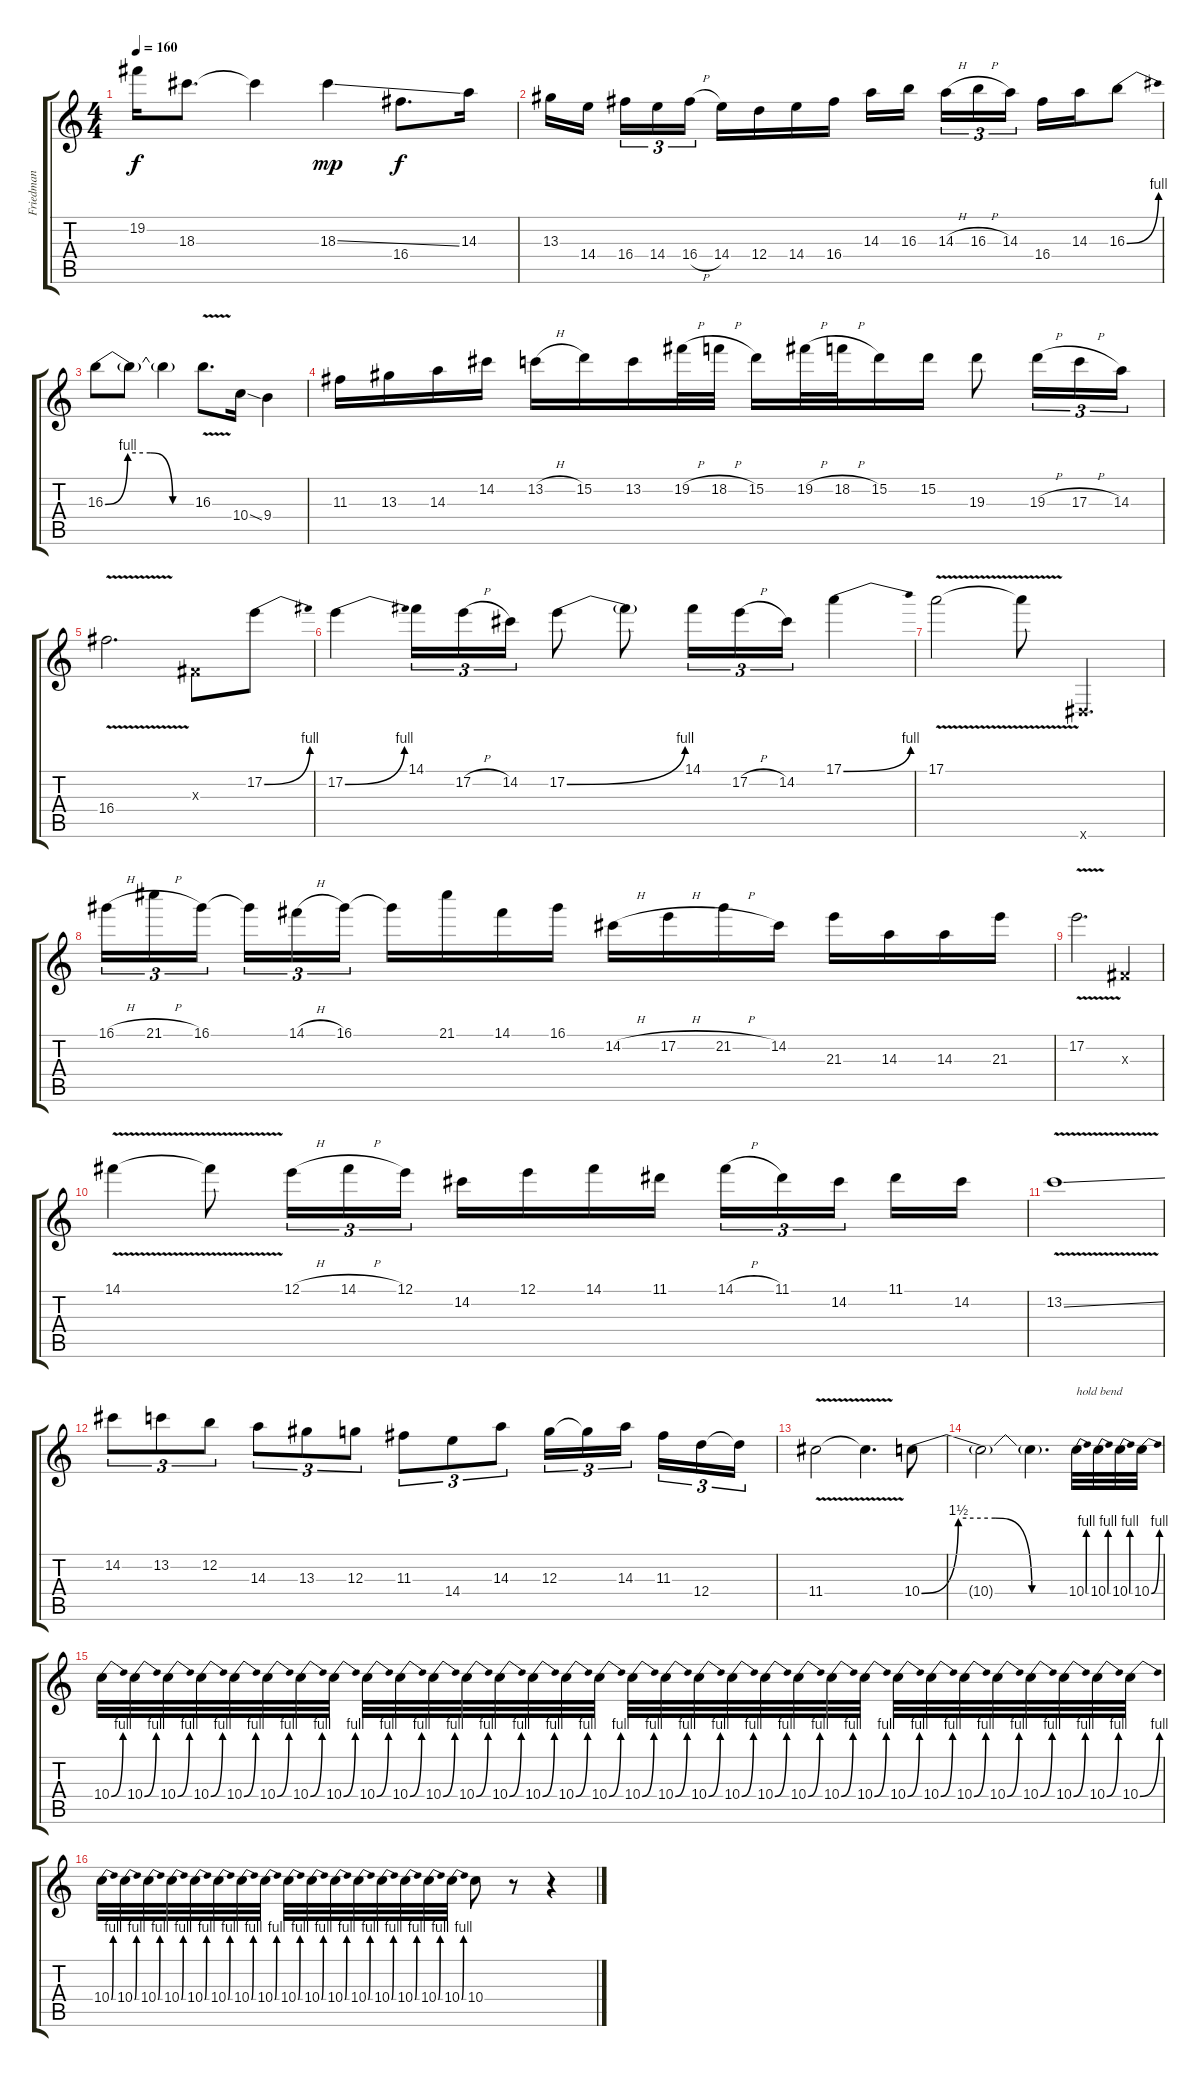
\track ("Friedman" "Friedman") {instrument distortionguitar}
\staff {score tabs}
\tuning (E4 B3 G3 D3 A2 E2) {hide}
\ts (4 4)
\tempo 160
\clef g2
\ks c
19.2.16{dy f} 18.3.8{d} 18.3{t}.4 18.3{ss}.4{dy mp} 16.4.8{d dy f} 14.3.16 |
13.3.16 14.4.16{beam splitsecondary} 16.4.16{tu (3 2)} 14.4.16{tu (3 2)} 16.4{h}.16{tu (3 2)} 14.4.16 12.4.16 14.4.16 16.4.16 14.3.16 16.3.16{beam splitsecondary} 14.3{h}.16{tu (3 2)} 16.3{h}.16{tu (3 2)} 14.3.16{tu (3 2)} 16.4.16 14.3.16 16.3{be (bend 0 0 60 4)}.8 |
16.3{be (custom 0 0 15 4 30 4 45 0 60 0)}.8 16.3{t}.8 16.3{t}.4 16.3{v}.8{d} 10.4{ss}.16 9.4.4 |
11.3.16 13.3.16 14.3.16 14.2.16 13.2{h}.16 15.2.16 13.2.16 19.2{h}.32 18.2{h}.32 15.2.16 19.2{h}.32 18.2{h}.32 15.2.16 15.2.16 19.3.8 19.3{h}.16{tu (3 2)} 17.3{h}.16{tu (3 2)} 14.3.16{tu (3 2)} |
16.4{v}.2{d} -1.3{x}.8 17.2{be (bend 0 0 60 4)}.8 |
17.2{be (bend 0 0 60 4)}.4 14.1.16{tu (3 2)} 17.2{h}.16{tu (3 2)} 14.2.16{tu (3 2)} 17.2{be (bend 0 0 60 4)}.8 17.2{t}.8 14.1.16{tu (3 2)} 17.2{h}.16{tu (3 2)} 14.2.16{tu (3 2)} 17.1{be (bend 0 0 60 4)}.4 |
17.1{v}.2 17.1{t}.8 -1.6{x}.4{d} |
16.1{h}.16{tu (3 2)} 21.1{h}.16{tu (3 2)} 16.1.16{tu (3 2) beam splitsecondary} 16.1{t}.16{tu (3 2)} 14.1{h}.16{tu (3 2)} 16.1.16{tu (3 2)} 16.1{t}.16 21.1.16 14.1.16 16.1.16 14.2{h}.16 17.2{h}.16 21.2{h}.16 14.2.16 21.3.16 14.3.16 14.3.16 21.3.16 |
17.2{v}.2{d} -1.3{x}.4 |
14.1{v}.4 14.1{t}.8 12.1{h}.16{tu (3 2)} 14.1{h}.16{tu (3 2)} 12.1.16{tu (3 2)} 14.2.16 12.1.16 14.1.16 11.1.16 14.1{h}.16{tu (3 2)} 11.1.16{tu (3 2)} 14.2.16{tu (3 2) beam splitsecondary} 11.1.16 14.2.16 |
13.2{v ss}.1 |
14.2.8{tu (3 2)} 13.2.8{tu (3 2)} 12.2.8{tu (3 2)} 14.3.8{tu (3 2)} 13.3.8{tu (3 2)} 12.3.8{tu (3 2)} 11.3.8{tu (3 2)} 14.4.8{tu (3 2)} 14.3.8{tu (3 2)} 12.3.16{tu (3 2)} 12.3{t}.16{tu (3 2)} 14.3.16{tu (3 2) beam splitsecondary} 11.3.16{tu (3 2)} 12.4.16{tu (3 2)} 12.4{t}.16{tu (3 2)} |
11.4{v}.2 11.4{t}.4{d} 10.4{be (custom 0 0 15 6 30 6 45 0 60 0)}.8 |
10.4{t}.2 10.4{t}.4{d} 10.4{be (bend 0 0 60 4)}.32{txt "hold bend"} 10.4{be (bend 0 0 60 4)}.32 10.4{be (bend 0 0 60 4)}.32 10.4{be (bend 0 0 60 4)}.32 |
10.4{be (bend 0 0 60 4)}.32 10.4{be (bend 0 0 60 4)}.32 10.4{be (bend 0 0 60 4)}.32 10.4{be (bend 0 0 60 4)}.32 10.4{be (bend 0 0 60 4)}.32 10.4{be (bend 0 0 60 4)}.32 10.4{be (bend 0 0 60 4)}.32 10.4{be (bend 0 0 60 4)}.32 10.4{be (bend 0 0 60 4)}.32 10.4{be (bend 0 0 60 4)}.32 10.4{be (bend 0 0 60 4)}.32 10.4{be (bend 0 0 60 4)}.32 10.4{be (bend 0 0 60 4)}.32 10.4{be (bend 0 0 60 4)}.32 10.4{be (bend 0 0 60 4)}.32 10.4{be (bend 0 0 60 4)}.32 10.4{be (bend 0 0 60 4)}.32 10.4{be (bend 0 0 60 4)}.32 10.4{be (bend 0 0 60 4)}.32 10.4{be (bend 0 0 60 4)}.32 10.4{be (bend 0 0 60 4)}.32 10.4{be (bend 0 0 60 4)}.32 10.4{be (bend 0 0 60 4)}.32 10.4{be (bend 0 0 60 4)}.32 10.4{be (bend 0 0 60 4)}.32 10.4{be (bend 0 0 60 4)}.32 10.4{be (bend 0 0 60 4)}.32 10.4{be (bend 0 0 60 4)}.32 10.4{be (bend 0 0 60 4)}.32 10.4{be (bend 0 0 60 4)}.32 10.4{be (bend 0 0 60 4)}.32 10.4{be (bend 0 0 60 4)}.32 |
10.4{be (bend 0 0 60 4)}.32 10.4{be (bend 0 0 60 4)}.32 10.4{be (bend 0 0 60 4)}.32 10.4{be (bend 0 0 60 4)}.32 10.4{be (bend 0 0 60 4)}.32 10.4{be (bend 0 0 60 4)}.32 10.4{be (bend 0 0 60 4)}.32 10.4{be (bend 0 0 60 4)}.32 10.4{be (bend 0 0 60 4)}.32 10.4{be (bend 0 0 60 4)}.32 10.4{be (bend 0 0 60 4)}.32 10.4{be (bend 0 0 60 4)}.32 10.4{be (bend 0 0 60 4)}.32 10.4{be (bend 0 0 60 4)}.32 10.4{be (bend 0 0 60 4)}.32 10.4{be (bend 0 0 60 4)}.32 10.4.8 r.8 r.4
